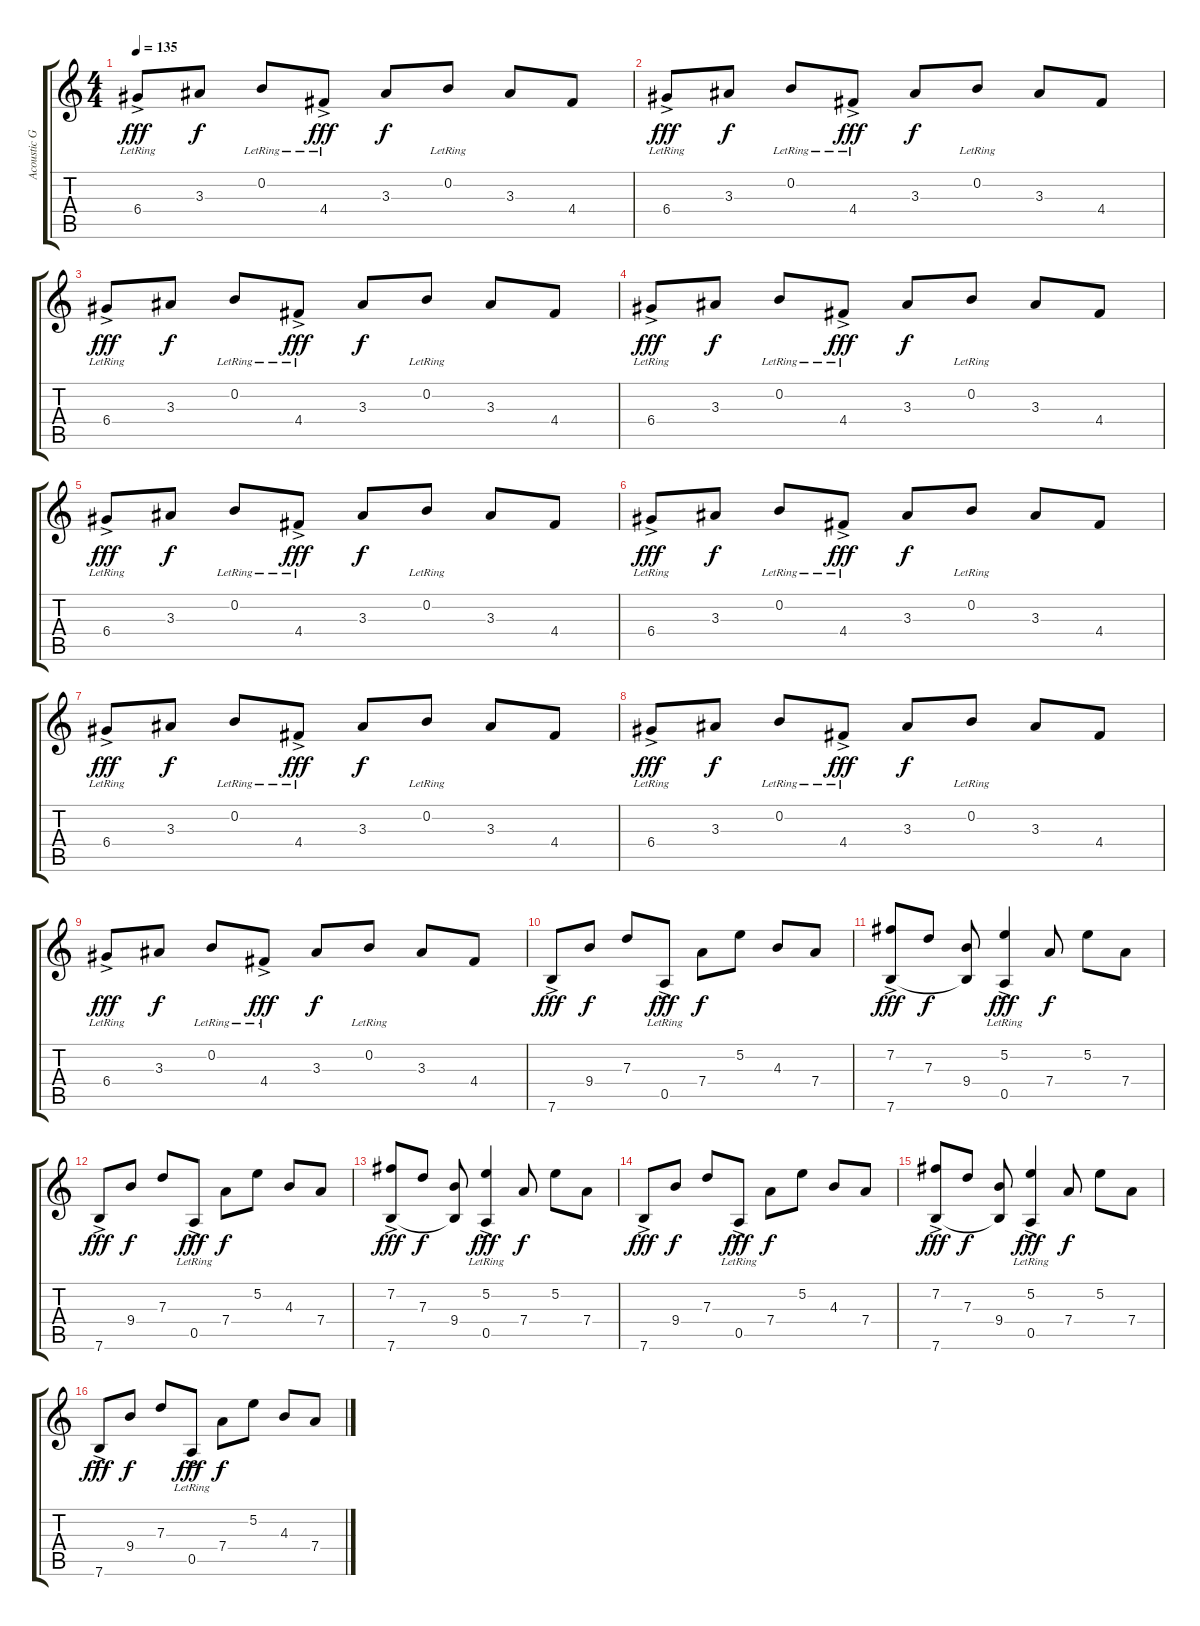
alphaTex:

\track ("Acoustic Guitar" "Acoustic G") {instrument acousticguitarsteel}
\staff {score tabs}
\tuning (E4 B3 G3 D3 A2 E2) {hide}
\ts (4 4)
\tempo 135
\clef g2
\ks c
6.4{ac lr}.8{dy fff} 3.3.8{dy f} 0.2{lr}.8 4.4{ac lr}.8{dy fff} 3.3.8{dy f} 0.2{lr}.8 3.3.8 4.4.8 |
6.4{ac lr}.8{dy fff} 3.3.8{dy f} 0.2{lr}.8 4.4{ac lr}.8{dy fff} 3.3.8{dy f} 0.2{lr}.8 3.3.8 4.4.8 |
6.4{ac lr}.8{dy fff} 3.3.8{dy f} 0.2{lr}.8 4.4{ac lr}.8{dy fff} 3.3.8{dy f} 0.2{lr}.8 3.3.8 4.4.8 |
6.4{ac lr}.8{dy fff} 3.3.8{dy f} 0.2{lr}.8 4.4{ac lr}.8{dy fff} 3.3.8{dy f} 0.2{lr}.8 3.3.8 4.4.8 |
6.4{ac lr}.8{dy fff} 3.3.8{dy f} 0.2{lr}.8 4.4{ac lr}.8{dy fff} 3.3.8{dy f} 0.2{lr}.8 3.3.8 4.4.8 |
6.4{ac lr}.8{dy fff} 3.3.8{dy f} 0.2{lr}.8 4.4{ac lr}.8{dy fff} 3.3.8{dy f} 0.2{lr}.8 3.3.8 4.4.8 |
6.4{ac lr}.8{dy fff} 3.3.8{dy f} 0.2{lr}.8 4.4{ac lr}.8{dy fff} 3.3.8{dy f} 0.2{lr}.8 3.3.8 4.4.8 |
6.4{ac lr}.8{dy fff} 3.3.8{dy f} 0.2{lr}.8 4.4{ac lr}.8{dy fff} 3.3.8{dy f} 0.2{lr}.8 3.3.8 4.4.8 |
6.4{ac lr}.8{dy fff} 3.3.8{dy f} 0.2{lr}.8 4.4{ac lr}.8{dy fff} 3.3.8{dy f} 0.2{lr}.8 3.3.8 4.4.8 |
7.6{ac}.8{dy fff} 9.4.8{dy f} 7.3.8 0.5{ac lr}.8{dy fff} 7.4.8{dy f} 5.2.8 4.3.8 7.4.8 |
(7.2 7.6{ac}).8{dy fff} 7.3.8{dy f} (9.4 7.6{t}).8 (5.2 0.5{ac lr}).4{dy fff} 7.4.8{dy f} 5.2.8 7.4.8 |
7.6{ac}.8{dy fff} 9.4.8{dy f} 7.3.8 0.5{ac lr}.8{dy fff} 7.4.8{dy f} 5.2.8 4.3.8 7.4.8 |
(7.2 7.6{ac}).8{dy fff} 7.3.8{dy f} (9.4 7.6{t}).8 (5.2 0.5{ac lr}).4{dy fff} 7.4.8{dy f} 5.2.8 7.4.8 |
7.6{ac}.8{dy fff} 9.4.8{dy f} 7.3.8 0.5{ac lr}.8{dy fff} 7.4.8{dy f} 5.2.8 4.3.8 7.4.8 |
(7.2 7.6{ac}).8{dy fff} 7.3.8{dy f} (9.4 7.6{t}).8 (5.2 0.5{ac lr}).4{dy fff} 7.4.8{dy f} 5.2.8 7.4.8 |
7.6{ac}.8{dy fff} 9.4.8{dy f} 7.3.8 0.5{ac lr}.8{dy fff} 7.4.8{dy f} 5.2.8 4.3.8 7.4.8
